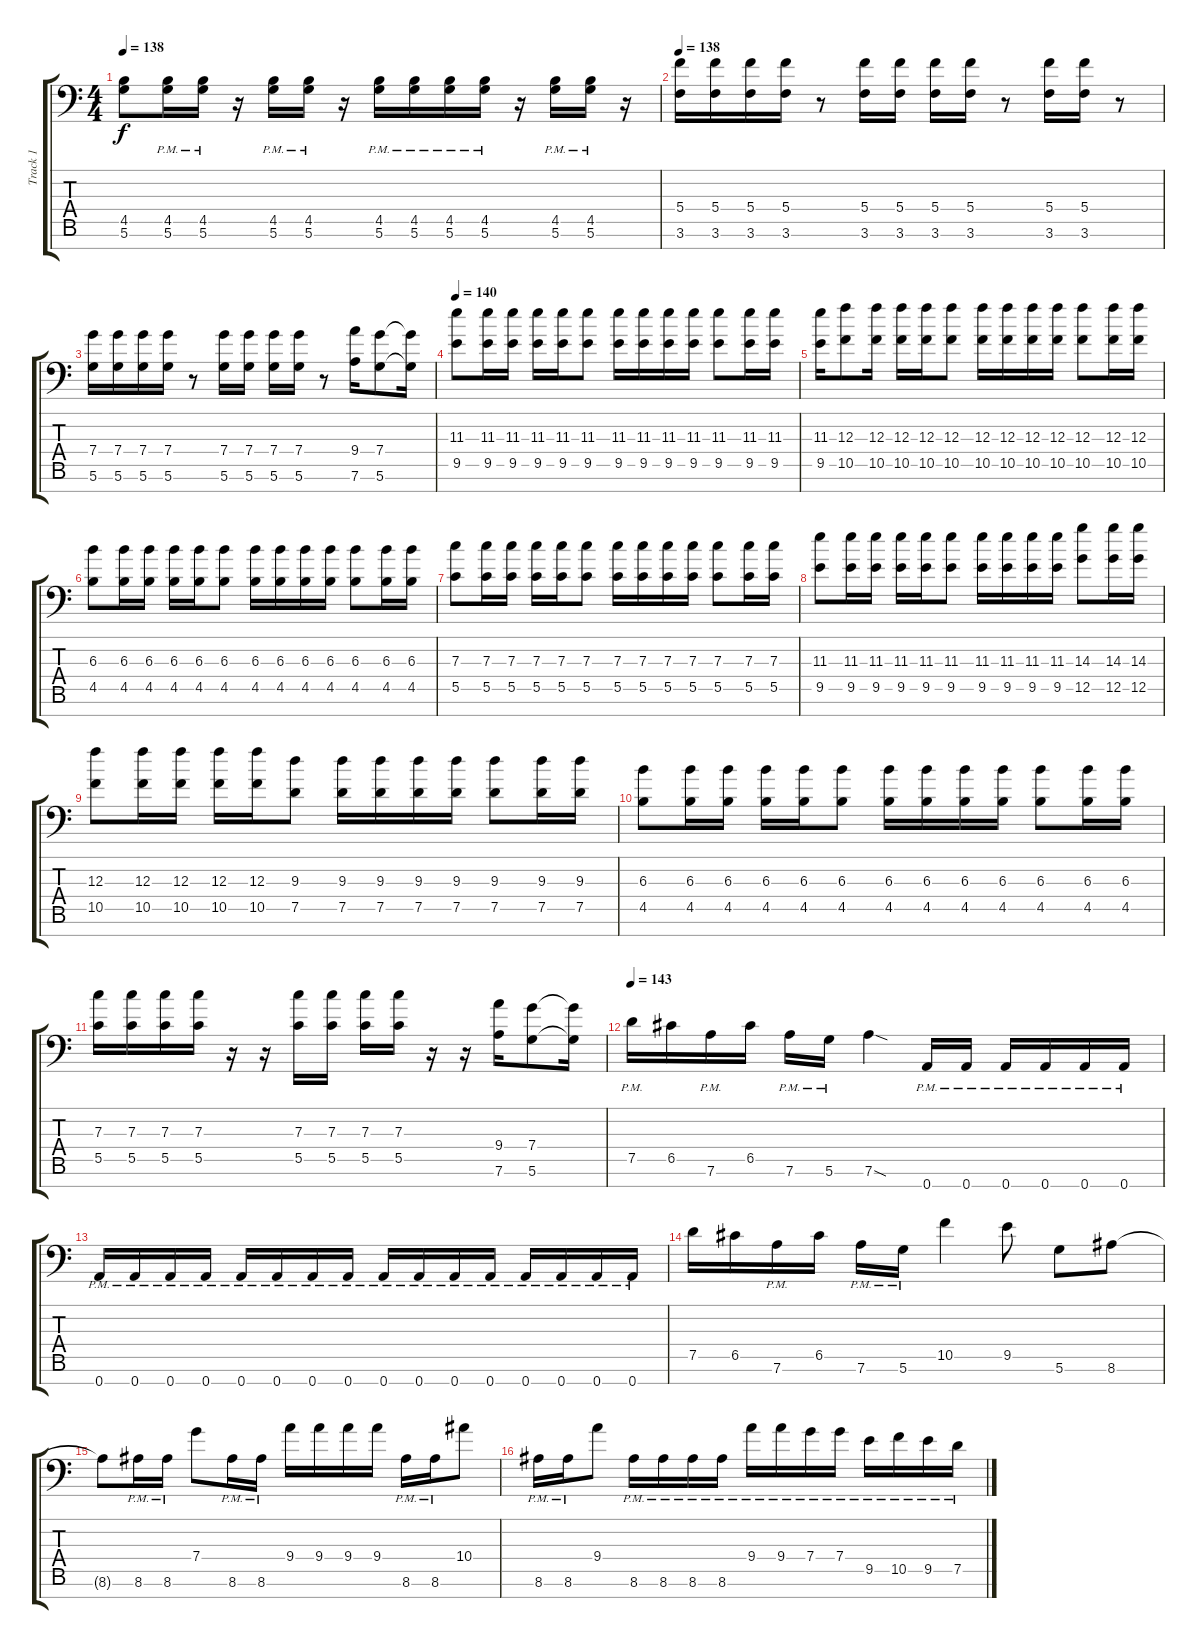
\track ("Track 1" "Track 1") {instrument distortionguitar}
\staff {score tabs}
\tuning (D4 A3 F3 C3 G2 D2 A1) {hide}
\ts (4 4)
\tempo 138
\clef f4
\ks c
(4.5 5.6).8{dy f} (4.5{pm} 5.6{pm}).16 (4.5{pm} 5.6{pm}).16 r.16 (4.5{pm} 5.6{pm}).16 (4.5{pm} 5.6{pm}).16 r.16 (4.5{pm} 5.6{pm}).16 (4.5{pm} 5.6{pm}).16 (4.5{pm} 5.6{pm}).16 (4.5{pm} 5.6{pm}).16 r.16 (4.5{pm} 5.6{pm}).16 (4.5{pm} 5.6{pm}).16 r.16 |
\tempo 138
(5.4 3.6).16 (5.4 3.6).16 (5.4 3.6).16 (5.4 3.6).16 r.8 (5.4 3.6).16 (5.4 3.6).16 (5.4 3.6).16 (5.4 3.6).16 r.8 (5.4 3.6).16 (5.4 3.6).16 r.8 |
(7.4 5.6).16 (7.4 5.6).16 (7.4 5.6).16 (7.4 5.6).16 r.8 (7.4 5.6).16 (7.4 5.6).16 (7.4 5.6).16 (7.4 5.6).16 r.8 (9.4 7.6).16 (7.4 5.6).8 (7.4{t} 5.6{t}).16 |
\tempo 140
(11.3 9.5).8 (11.3 9.5).16 (11.3 9.5).16 (11.3 9.5).16 (11.3 9.5).16 (11.3 9.5).8 (11.3 9.5).16 (11.3 9.5).16 (11.3 9.5).16 (11.3 9.5).16 (11.3 9.5).8 (11.3 9.5).16 (11.3 9.5).16 |
(11.3 9.5).16 (12.3 10.5).8 (12.3 10.5).16 (12.3 10.5).16 (12.3 10.5).16 (12.3 10.5).8 (12.3 10.5).16 (12.3 10.5).16 (12.3 10.5).16 (12.3 10.5).16 (12.3 10.5).8 (12.3 10.5).16 (12.3 10.5).16 |
(6.3 4.5).8 (6.3 4.5).16 (6.3 4.5).16 (6.3 4.5).16 (6.3 4.5).16 (6.3 4.5).8 (6.3 4.5).16 (6.3 4.5).16 (6.3 4.5).16 (6.3 4.5).16 (6.3 4.5).8 (6.3 4.5).16 (6.3 4.5).16 |
(7.3 5.5).8 (7.3 5.5).16 (7.3 5.5).16 (7.3 5.5).16 (7.3 5.5).16 (7.3 5.5).8 (7.3 5.5).16 (7.3 5.5).16 (7.3 5.5).16 (7.3 5.5).16 (7.3 5.5).8 (7.3 5.5).16 (7.3 5.5).16 |
(11.3 9.5).8 (11.3 9.5).16 (11.3 9.5).16 (11.3 9.5).16 (11.3 9.5).16 (11.3 9.5).8 (11.3 9.5).16 (11.3 9.5).16 (11.3 9.5).16 (11.3 9.5).16 (14.3 12.5).8 (14.3 12.5).16 (14.3 12.5).16 |
(12.3 10.5).8 (12.3 10.5).16 (12.3 10.5).16 (12.3 10.5).16 (12.3 10.5).16 (9.3 7.5).8 (9.3 7.5).16 (9.3 7.5).16 (9.3 7.5).16 (9.3 7.5).16 (9.3 7.5).8 (9.3 7.5).16 (9.3 7.5).16 |
(6.3 4.5).8 (6.3 4.5).16 (6.3 4.5).16 (6.3 4.5).16 (6.3 4.5).16 (6.3 4.5).8 (6.3 4.5).16 (6.3 4.5).16 (6.3 4.5).16 (6.3 4.5).16 (6.3 4.5).8 (6.3 4.5).16 (6.3 4.5).16 |
(7.3 5.5).16 (7.3 5.5).16 (7.3 5.5).16 (7.3 5.5).16 r.16 r.16 (7.3 5.5).16 (7.3 5.5).16 (7.3 5.5).16 (7.3 5.5).16 r.16 r.16 (9.4 7.6).16 (7.4 5.6).8 (7.4{t} 5.6{t}).16 |
\tempo 143
7.5{pm}.16 6.5.16 7.6{pm}.16 6.5.16 7.6{pm}.16 5.6{pm}.16 7.6{sod}.4 0.7{pm}.16 0.7{pm}.16 0.7{pm}.16 0.7{pm}.16 0.7{pm}.16 0.7{pm}.16 |
0.7{pm}.16 0.7{pm}.16 0.7{pm}.16 0.7{pm}.16 0.7{pm}.16 0.7{pm}.16 0.7{pm}.16 0.7{pm}.16 0.7{pm}.16 0.7{pm}.16 0.7{pm}.16 0.7{pm}.16 0.7{pm}.16 0.7{pm}.16 0.7{pm}.16 0.7{pm}.16 |
7.5.16 6.5.16 7.6{pm}.16 6.5.16 7.6{pm}.16 5.6{pm}.16 10.5.4 9.5.8 5.6.8 8.6.8 |
8.6{t}.8 8.6{pm}.16 8.6{pm}.16 7.4.8 8.6{pm}.16 8.6{pm}.16 9.4.16 9.4.16 9.4.16 9.4.16 8.6{pm}.16 8.6{pm}.16 10.4.8 |
8.6{pm}.16 8.6{pm}.16 9.4.8 8.6{pm}.16 8.6{pm}.16 8.6{pm}.16 8.6{pm}.16 9.4{pm}.16 9.4{pm}.16 7.4{pm}.16 7.4{pm}.16 9.5{pm}.16 10.5{pm}.16 9.5{pm}.16 7.5{pm}.16
